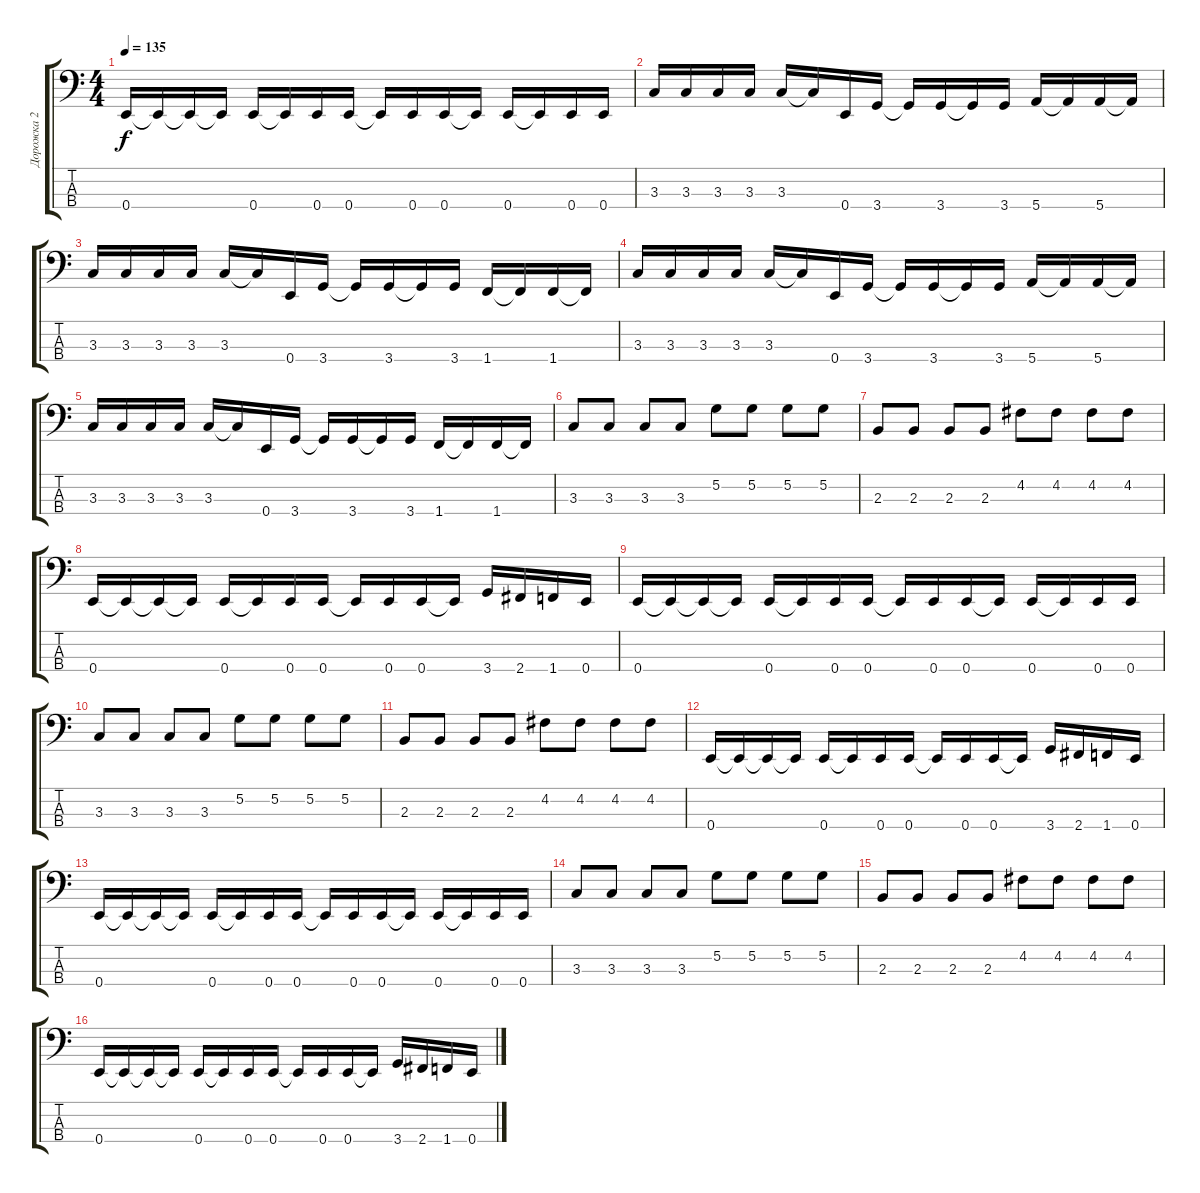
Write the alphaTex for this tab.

\track ("Дорожка 2" "Дорожка 2") {instrument slapbass2}
\staff {score tabs}
\tuning (G2 D2 A1 E1) {hide}
\ts (4 4)
\tempo 135
\clef f4
\ks c
0.4.16{dy f} 0.4{t}.16 0.4{t}.16 0.4{t}.16 0.4.16 0.4{t}.16 0.4.16 0.4.16 0.4{t}.16 0.4.16 0.4.16 0.4{t}.16 0.4.16 0.4{t}.16 0.4.16 0.4.16 |
3.3.16 3.3.16 3.3.16 3.3.16 3.3.16 3.3{t}.16 0.4.16 3.4.16 3.4{t}.16 3.4.16 3.4{t}.16 3.4.16 5.4.16 5.4{t}.16 5.4.16 5.4{t}.16 |
3.3.16 3.3.16 3.3.16 3.3.16 3.3.16 3.3{t}.16 0.4.16 3.4.16 3.4{t}.16 3.4.16 3.4{t}.16 3.4.16 1.4.16 1.4{t}.16 1.4.16 1.4{t}.16 |
3.3.16 3.3.16 3.3.16 3.3.16 3.3.16 3.3{t}.16 0.4.16 3.4.16 3.4{t}.16 3.4.16 3.4{t}.16 3.4.16 5.4.16 5.4{t}.16 5.4.16 5.4{t}.16 |
3.3.16 3.3.16 3.3.16 3.3.16 3.3.16 3.3{t}.16 0.4.16 3.4.16 3.4{t}.16 3.4.16 3.4{t}.16 3.4.16 1.4.16 1.4{t}.16 1.4.16 1.4{t}.16 |
3.3.8 3.3.8 3.3.8 3.3.8 5.2.8 5.2.8 5.2.8 5.2.8 |
2.3.8 2.3.8 2.3.8 2.3.8 4.2.8 4.2.8 4.2.8 4.2.8 |
0.4.16 0.4{t}.16 0.4{t}.16 0.4{t}.16 0.4.16 0.4{t}.16 0.4.16 0.4.16 0.4{t}.16 0.4.16 0.4.16 0.4{t}.16 3.4.16 2.4.16 1.4.16 0.4.16 |
0.4.16 0.4{t}.16 0.4{t}.16 0.4{t}.16 0.4.16 0.4{t}.16 0.4.16 0.4.16 0.4{t}.16 0.4.16 0.4.16 0.4{t}.16 0.4.16 0.4{t}.16 0.4.16 0.4.16 |
3.3.8 3.3.8 3.3.8 3.3.8 5.2.8 5.2.8 5.2.8 5.2.8 |
2.3.8 2.3.8 2.3.8 2.3.8 4.2.8 4.2.8 4.2.8 4.2.8 |
0.4.16 0.4{t}.16 0.4{t}.16 0.4{t}.16 0.4.16 0.4{t}.16 0.4.16 0.4.16 0.4{t}.16 0.4.16 0.4.16 0.4{t}.16 3.4.16 2.4.16 1.4.16 0.4.16 |
0.4.16 0.4{t}.16 0.4{t}.16 0.4{t}.16 0.4.16 0.4{t}.16 0.4.16 0.4.16 0.4{t}.16 0.4.16 0.4.16 0.4{t}.16 0.4.16 0.4{t}.16 0.4.16 0.4.16 |
3.3.8 3.3.8 3.3.8 3.3.8 5.2.8 5.2.8 5.2.8 5.2.8 |
2.3.8 2.3.8 2.3.8 2.3.8 4.2.8 4.2.8 4.2.8 4.2.8 |
0.4.16 0.4{t}.16 0.4{t}.16 0.4{t}.16 0.4.16 0.4{t}.16 0.4.16 0.4.16 0.4{t}.16 0.4.16 0.4.16 0.4{t}.16 3.4.16 2.4.16 1.4.16 0.4.16
